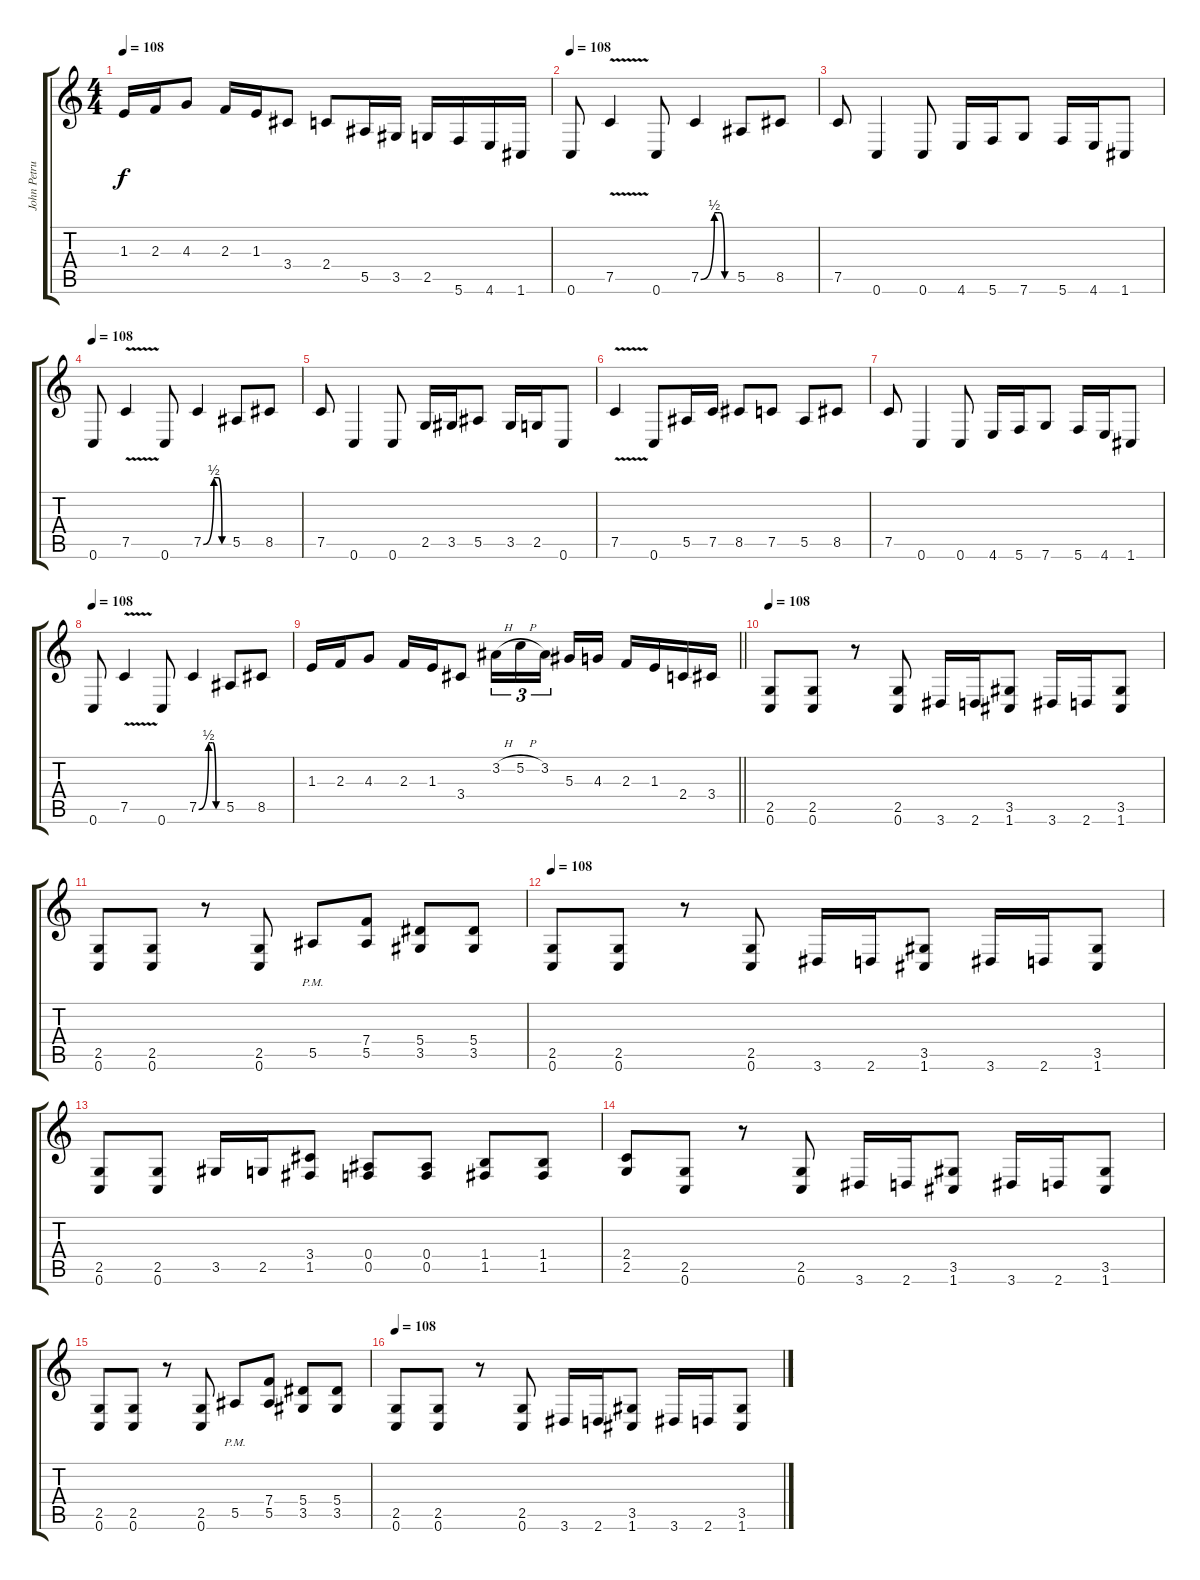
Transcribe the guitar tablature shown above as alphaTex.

\track ("John Petrucci" "John Petru") {instrument distortionguitar}
\staff {score tabs}
\tuning (C4 G3 Eb3 Bb2 F2 C2) {hide}
\ts (4 4)
\tempo 108
\clef g2
\ks c
1.3.16{dy f} 2.3.16 4.3.8 2.3.16 1.3.16 3.4.8 2.4.8 5.5.16 3.5.16 2.5.16 5.6.16 4.6.16 1.6.16 |
\tempo 108
0.6.8{instrument distortionguitar} 7.5{v}.4 0.6.8 7.5{be (custom 0 0 25 2 30 2 35 2 44 0 60 0)}.4 5.5.8 8.5.8 |
7.5.8 0.6.4 0.6.8 4.6.16 5.6.16 7.6.8 5.6.16 4.6.16 1.6.8 |
\tempo 108
0.6.8{instrument distortionguitar} 7.5{v}.4 0.6.8 7.5{be (custom 0 0 25 2 30 2 35 2 44 0 60 0)}.4 5.5.8 8.5.8 |
7.5.8 0.6.4 0.6.8 2.5.16 3.5.16 5.5.8 3.5.16 2.5.16 0.6.8 |
7.5{v}.4 0.6.8 5.5.16 7.5.16 8.5.8 7.5.8 5.5.8 8.5.8 |
7.5.8 0.6.4 0.6.8 4.6.16 5.6.16 7.6.8 5.6.16 4.6.16 1.6.8 |
\tempo 108
0.6.8{instrument distortionguitar} 7.5{v}.4 0.6.8 7.5{be (custom 0 0 25 2 30 2 35 2 44 0 60 0)}.4 5.5.8 8.5.8 |
\barLineRight lightlight
1.3.16 2.3.16 4.3.8 2.3.16 1.3.16 3.4.8 3.2{h}.16{tu (3 2)} 5.2{h}.16{tu (3 2)} 3.2.16{tu (3 2)} 5.3.16 4.3.16 2.3.16 1.3.16 2.4.16 3.4.16 |
\tempo 108
(2.5 0.6).8 (2.5 0.6).8 r.8 (2.5 0.6).8 3.6.16 2.6.16 (3.5 1.6).8 3.6.16 2.6.16 (3.5 1.6).8 |
(2.5 0.6).8 (2.5 0.6).8 r.8 (2.5 0.6).8 5.5{pm}.8 (7.4 5.5).8 (5.4 3.5).8 (5.4 3.5).8 |
\tempo 108
(2.5 0.6).8 (2.5 0.6).8 r.8 (2.5 0.6).8 3.6.16 2.6.16 (3.5 1.6).8 3.6.16 2.6.16 (3.5 1.6).8 |
(2.5 0.6).8 (2.5 0.6).8 3.5.16 2.5.16 (3.4 1.5).8 (0.4 0.5).8 (0.4 0.5).8 (1.4 1.5).8 (1.4 1.5).8 |
(2.4 2.5).8 (2.5 0.6).8 r.8 (2.5 0.6).8 3.6.16 2.6.16 (3.5 1.6).8 3.6.16 2.6.16 (3.5 1.6).8 |
(2.5 0.6).8 (2.5 0.6).8 r.8 (2.5 0.6).8 5.5{pm}.8 (7.4 5.5).8 (5.4 3.5).8 (5.4 3.5).8 |
\tempo 108
(2.5 0.6).8 (2.5 0.6).8 r.8 (2.5 0.6).8 3.6.16 2.6.16 (3.5 1.6).8 3.6.16 2.6.16 (3.5 1.6).8
